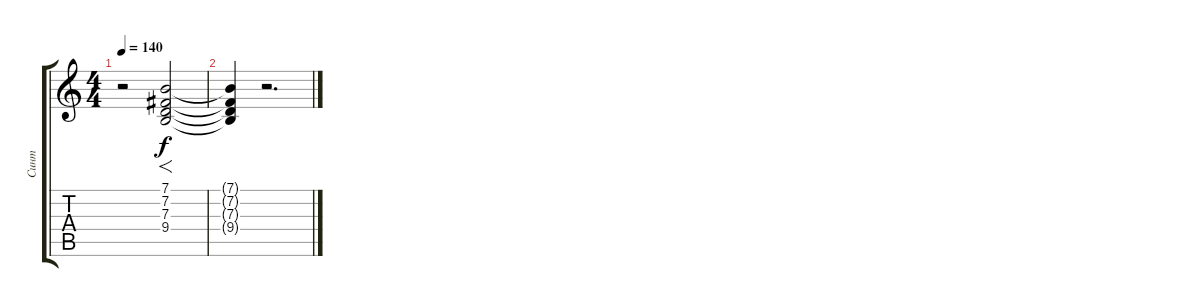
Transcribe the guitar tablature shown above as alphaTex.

\track ("Синт" "Синт") {instrument reversecymbal}
\staff {score tabs}
\tuning (E4 B3 G3 D3 A2 E2) {hide}
\ts (4 4)
\tempo 140
\clef g2
\ks c
r.2{dy f} (7.1 7.2 7.3 9.4).2{f} |
(7.1{t} 7.2{t} 7.3{t} 9.4{t}).4 r.2{d}
